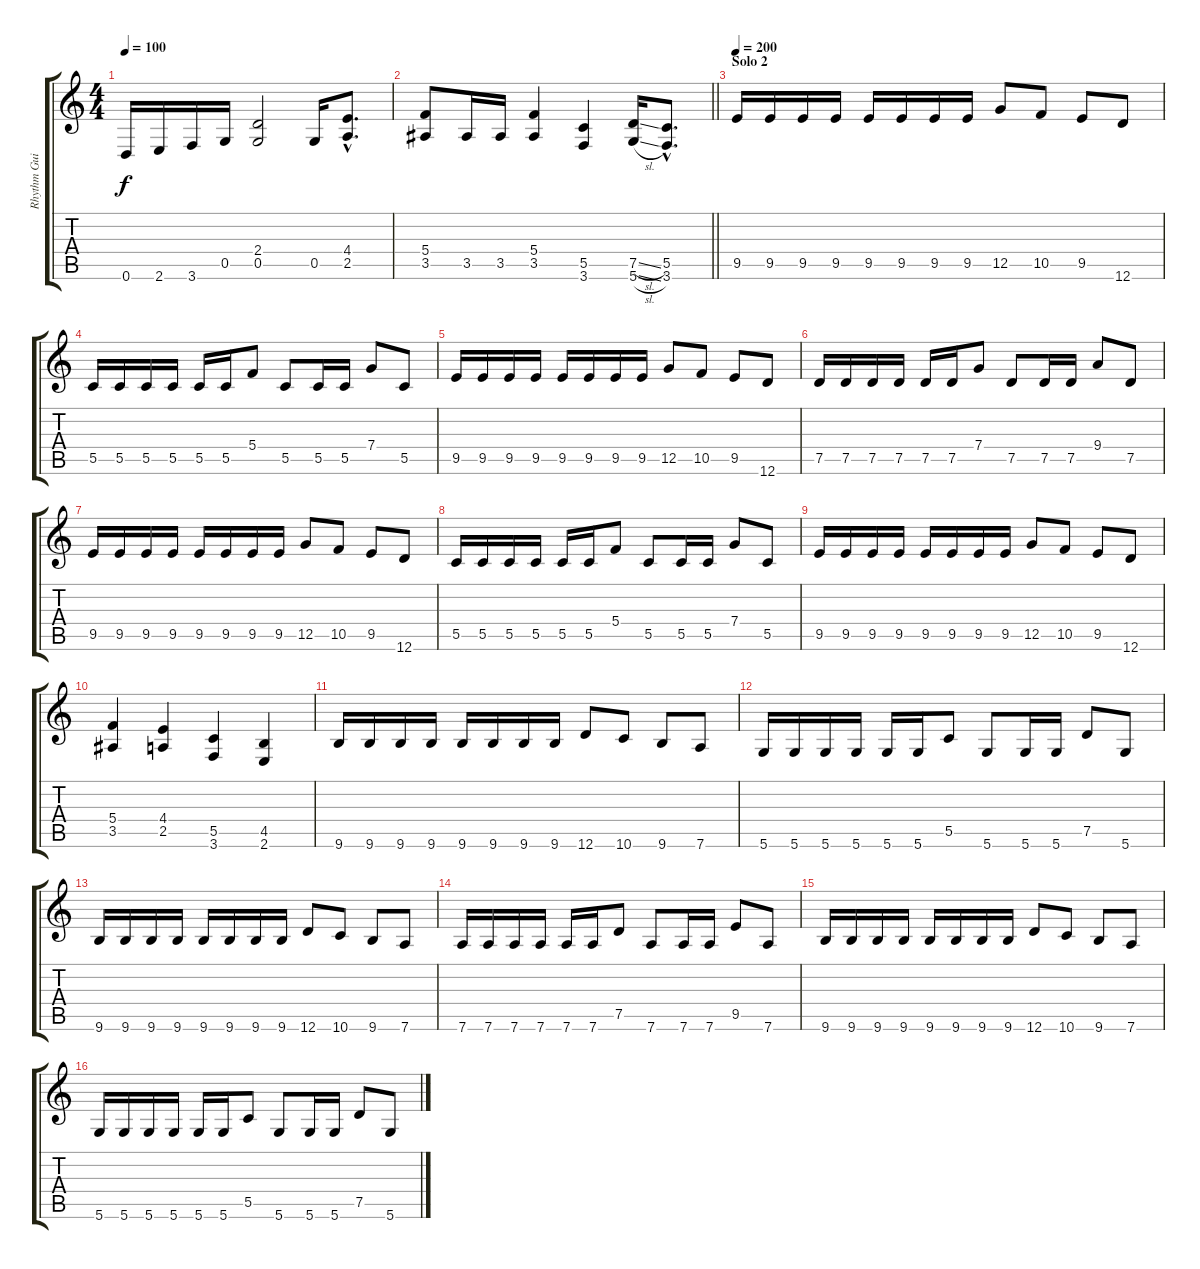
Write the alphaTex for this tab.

\track ("Rhythm Guitar (Mille)" "Rhythm Gui") {instrument distortionguitar}
\staff {score tabs}
\tuning (D4 A3 F3 C3 G2 D2) {hide}
\ts (4 4)
\tempo 100
\clef g2
\ks c
0.6.16{dy f} 2.6.16 3.6.16 0.5.16 (2.4 0.5).2 0.5.16 (4.4{hac} 2.5{hac}).8{d} |
\barLineRight lightlight
(5.4 3.5).8 3.5.16 3.5.16 (5.4 3.5).4 (5.5 3.6).4 (7.5{sl} 5.6{sl}).16 (5.5{hac} 3.6{hac}).8{d} |
\section ("" "Solo 2")
\tempo 200
9.5.16{volume 12} 9.5.16 9.5.16 9.5.16 9.5.16 9.5.16 9.5.16 9.5.16 12.5.8 10.5.8 9.5.8 12.6.8 |
5.5.16 5.5.16 5.5.16 5.5.16 5.5.16 5.5.16 5.4.8 5.5.8 5.5.16 5.5.16 7.4.8 5.5.8 |
9.5.16 9.5.16 9.5.16 9.5.16 9.5.16 9.5.16 9.5.16 9.5.16 12.5.8 10.5.8 9.5.8 12.6.8 |
7.5.16 7.5.16 7.5.16 7.5.16 7.5.16 7.5.16 7.4.8 7.5.8 7.5.16 7.5.16 9.4.8 7.5.8 |
9.5.16 9.5.16 9.5.16 9.5.16 9.5.16 9.5.16 9.5.16 9.5.16 12.5.8 10.5.8 9.5.8 12.6.8 |
5.5.16 5.5.16 5.5.16 5.5.16 5.5.16 5.5.16 5.4.8 5.5.8 5.5.16 5.5.16 7.4.8 5.5.8 |
9.5.16 9.5.16 9.5.16 9.5.16 9.5.16 9.5.16 9.5.16 9.5.16 12.5.8 10.5.8 9.5.8 12.6.8 |
(5.4 3.5).4 (4.4 2.5).4 (5.5 3.6).4 (4.5 2.6).4 |
9.6.16 9.6.16 9.6.16 9.6.16 9.6.16 9.6.16 9.6.16 9.6.16 12.6.8 10.6.8 9.6.8 7.6.8 |
5.6.16 5.6.16 5.6.16 5.6.16 5.6.16 5.6.16 5.5.8 5.6.8 5.6.16 5.6.16 7.5.8 5.6.8 |
9.6.16 9.6.16 9.6.16 9.6.16 9.6.16 9.6.16 9.6.16 9.6.16 12.6.8 10.6.8 9.6.8 7.6.8 |
7.6.16 7.6.16 7.6.16 7.6.16 7.6.16 7.6.16 7.5.8 7.6.8 7.6.16 7.6.16 9.5.8 7.6.8 |
9.6.16 9.6.16 9.6.16 9.6.16 9.6.16 9.6.16 9.6.16 9.6.16 12.6.8 10.6.8 9.6.8 7.6.8 |
5.6.16 5.6.16 5.6.16 5.6.16 5.6.16 5.6.16 5.5.8 5.6.8 5.6.16 5.6.16 7.5.8 5.6.8
